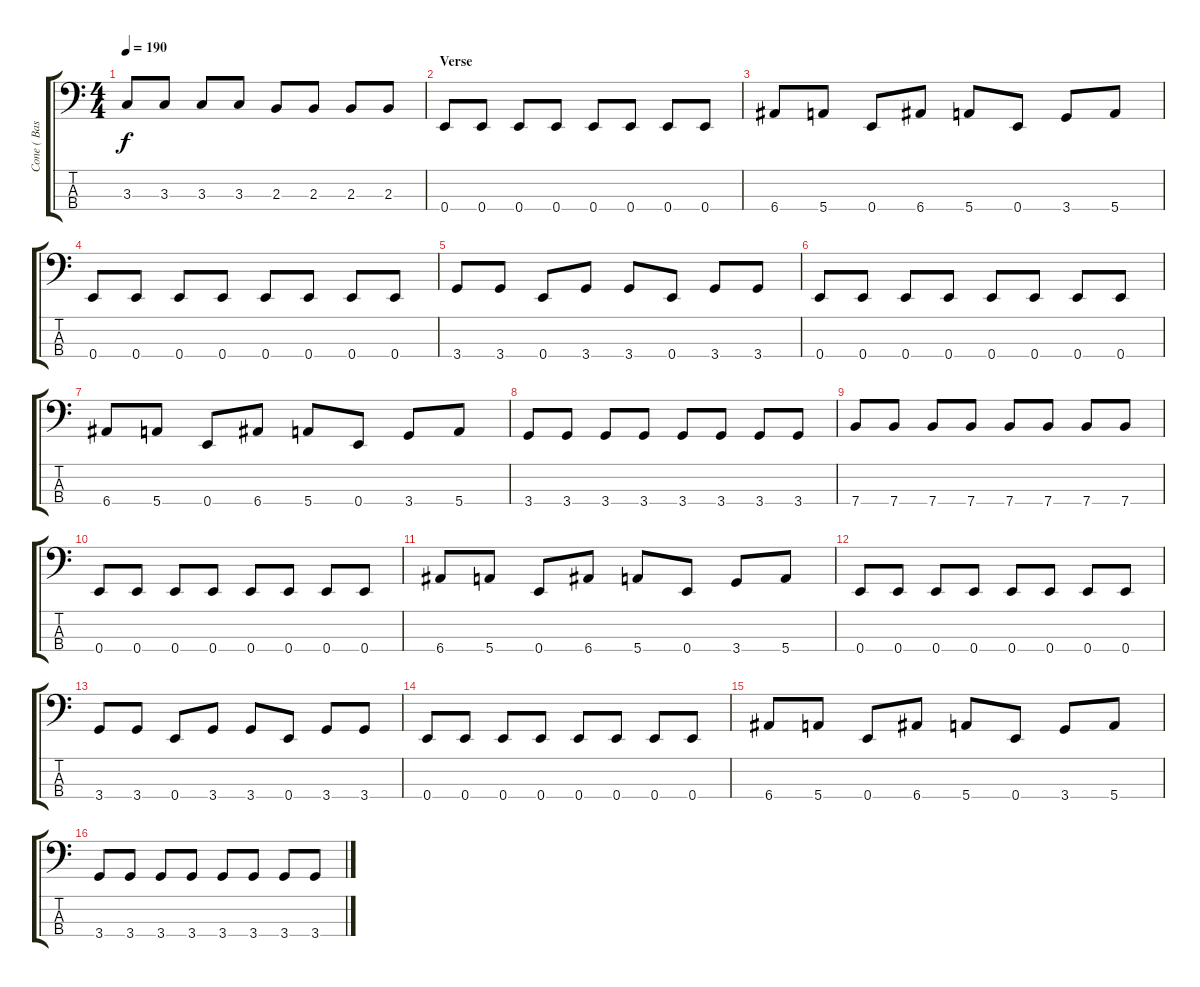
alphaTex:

\track ("Cone ( Bass )" "Cone ( Bas") {instrument electricbassfinger}
\staff {score tabs}
\tuning (G2 D2 A1 E1) {hide}
\ts (4 4)
\tempo 190
\clef f4
\ks c
3.3.8{dy f} 3.3.8 3.3.8 3.3.8 2.3.8 2.3.8 2.3.8 2.3.8 |
\section ("" "Verse")
0.4.8 0.4.8 0.4.8 0.4.8 0.4.8 0.4.8 0.4.8 0.4.8 |
6.4.8 5.4.8 0.4.8 6.4.8 5.4.8 0.4.8 3.4.8 5.4.8 |
0.4.8 0.4.8 0.4.8 0.4.8 0.4.8 0.4.8 0.4.8 0.4.8 |
3.4.8 3.4.8 0.4.8 3.4.8 3.4.8 0.4.8 3.4.8 3.4.8 |
0.4.8 0.4.8 0.4.8 0.4.8 0.4.8 0.4.8 0.4.8 0.4.8 |
6.4.8 5.4.8 0.4.8 6.4.8 5.4.8 0.4.8 3.4.8 5.4.8 |
3.4.8 3.4.8 3.4.8 3.4.8 3.4.8 3.4.8 3.4.8 3.4.8 |
7.4.8 7.4.8 7.4.8 7.4.8 7.4.8 7.4.8 7.4.8 7.4.8 |
0.4.8 0.4.8 0.4.8 0.4.8 0.4.8 0.4.8 0.4.8 0.4.8 |
6.4.8 5.4.8 0.4.8 6.4.8 5.4.8 0.4.8 3.4.8 5.4.8 |
0.4.8 0.4.8 0.4.8 0.4.8 0.4.8 0.4.8 0.4.8 0.4.8 |
3.4.8 3.4.8 0.4.8 3.4.8 3.4.8 0.4.8 3.4.8 3.4.8 |
0.4.8 0.4.8 0.4.8 0.4.8 0.4.8 0.4.8 0.4.8 0.4.8 |
6.4.8 5.4.8 0.4.8 6.4.8 5.4.8 0.4.8 3.4.8 5.4.8 |
3.4.8 3.4.8 3.4.8 3.4.8 3.4.8 3.4.8 3.4.8 3.4.8
